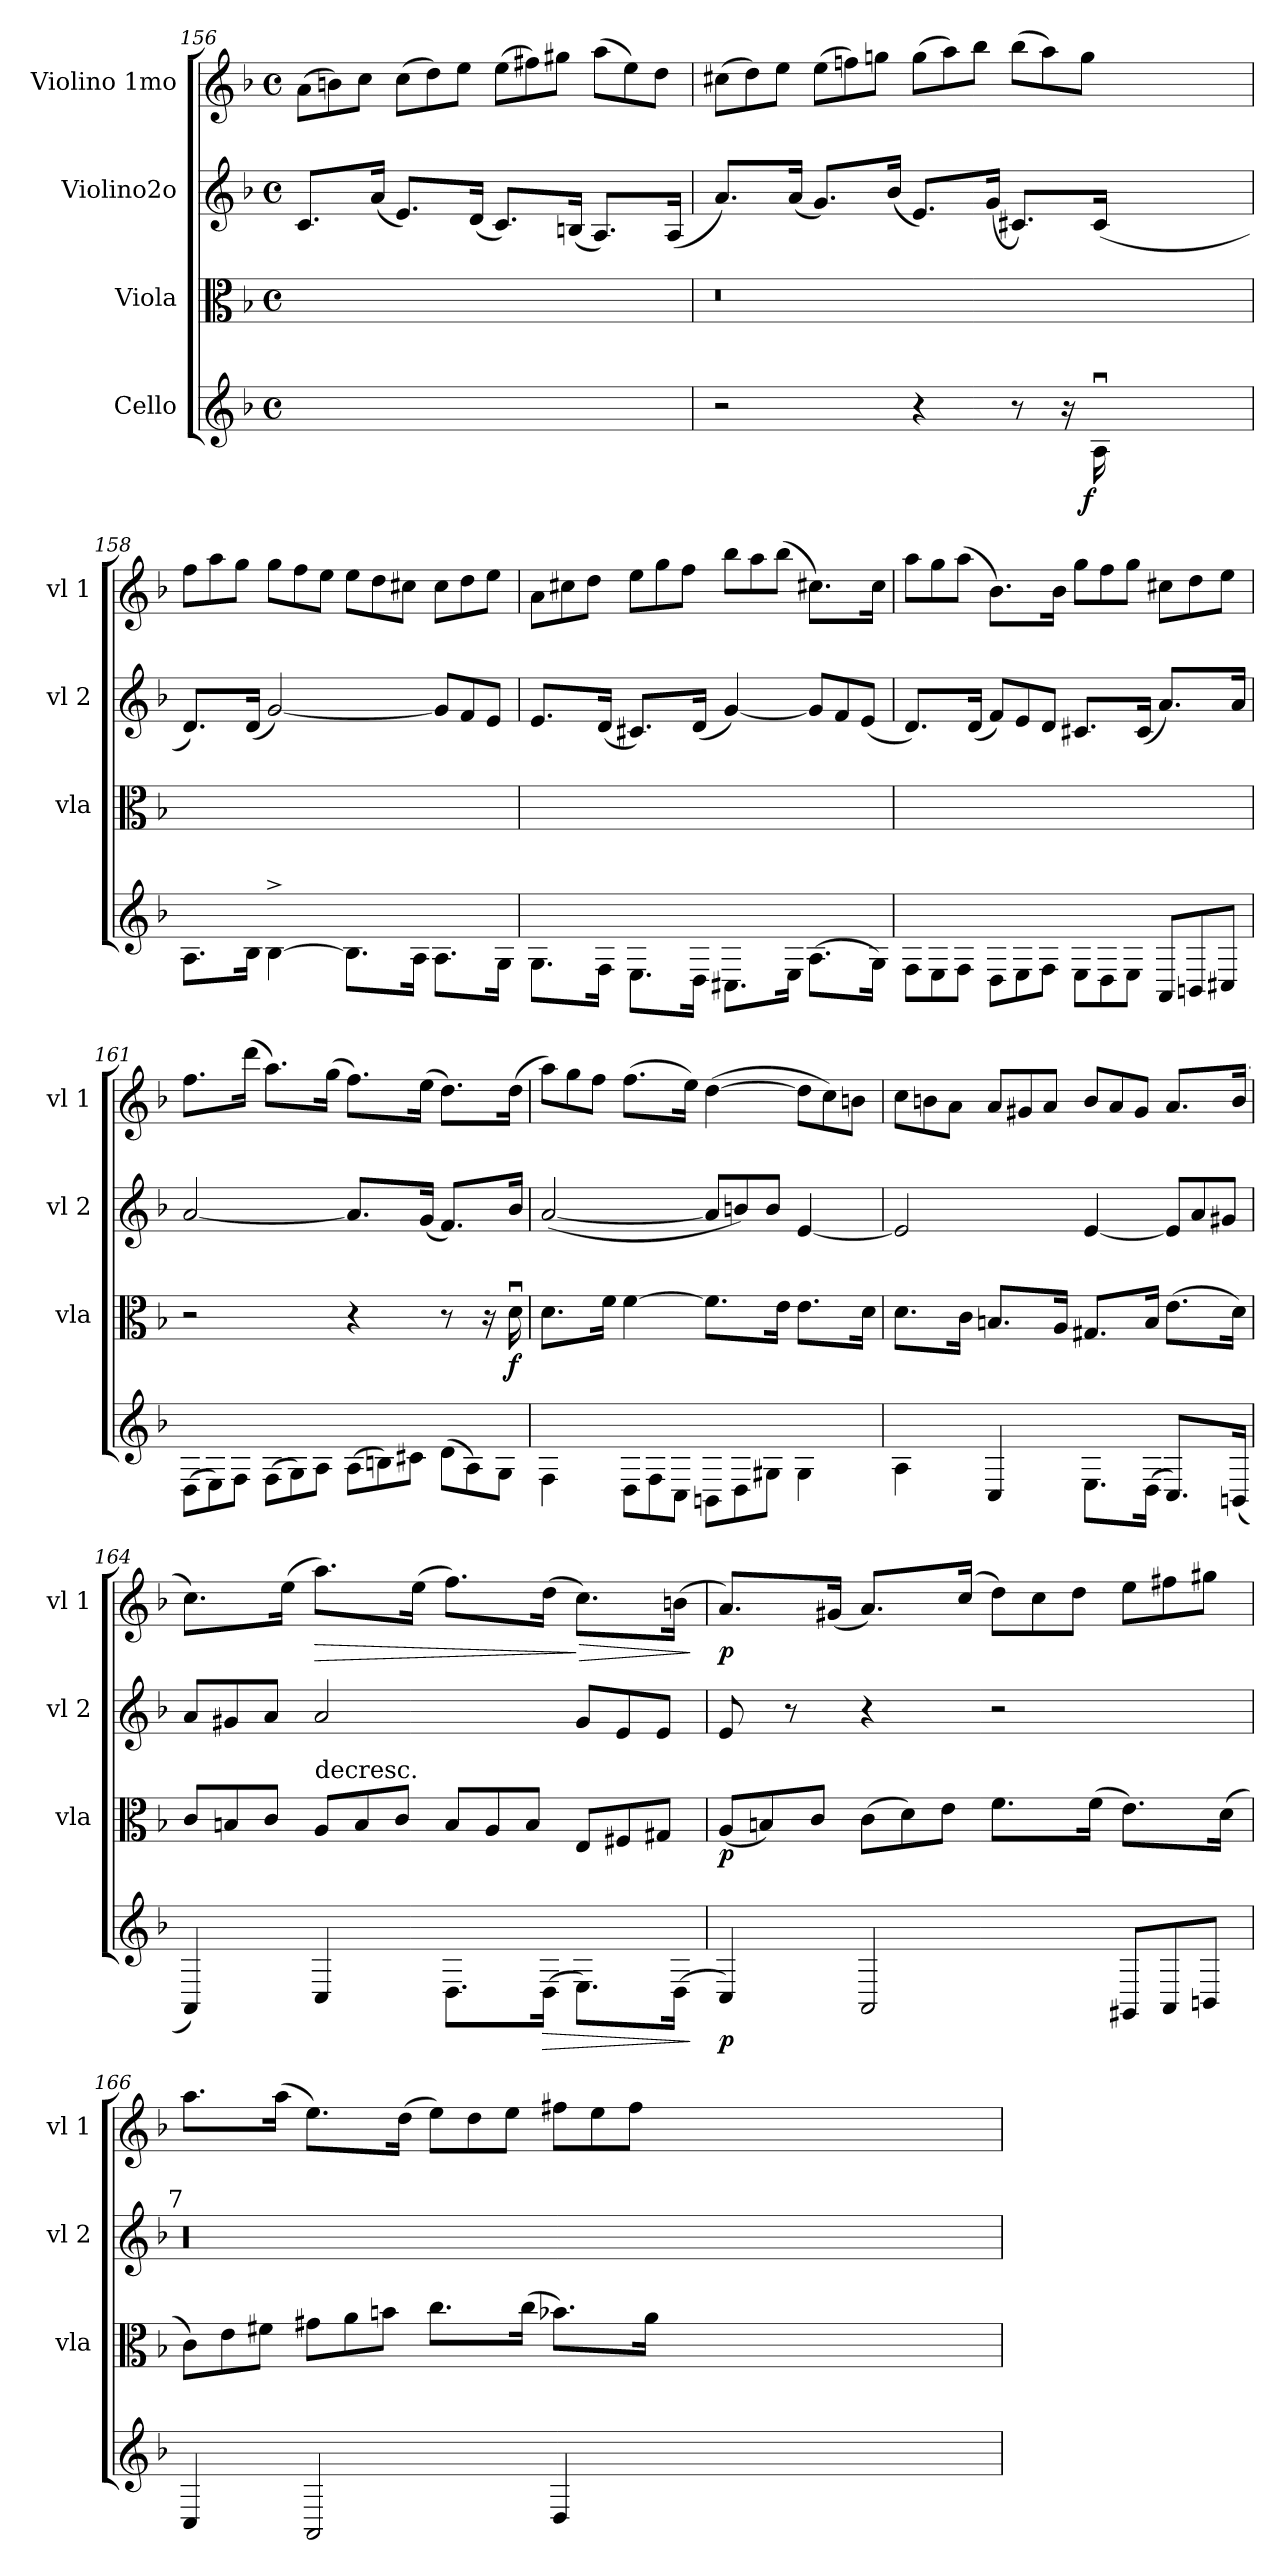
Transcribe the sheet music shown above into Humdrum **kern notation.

**kern	**dynam	**kern	**dynam	**kern	**kern	**dynam
*part4	*part4	*part3	*part3	*part2	*part1	*part1
*staff4	*staff4	*staff3	*staff3	*staff2	*staff1	*staff1
*I"Cello	*	*I"Viola	*	*I"Violino2o	*I"Violino 1mo	*
*	*	*I'vla	*	*I'vl 2	*I'vl 1	*
*clefG2	*	*clefC3	*	*clefG2	*clefG2	*
*k[b-]	*	*k[b-]	*	*k[b-]	*k[b-]	*
*M4/4	*	*M4/4	*	*M4/4	*M4/4	*
*met(c)	*	*met(c)	*	*met(c)	*met(c)	*
*	*	*	*	*	*Xtuplet	*
=156	=156	=156	=156	=156	=156	=156
1ryy	.	1ryy	.	8.c/L	(12a\L	.
.	.	.	.	.	12bn\)	.
.	.	.	.	.	12cc\J	.
.	.	.	.	(16a/Jk	.	.
.	.	.	.	8.e/L)	(12cc\L	.
.	.	.	.	.	12dd\)	.
.	.	.	.	.	12ee\J	.
.	.	.	.	(16d/Jk	.	.
.	.	.	.	8.c/L)	(12ee\L	.
.	.	.	.	.	12ff#X\)	.
.	.	.	.	.	12gg#X\J	.
.	.	.	.	(16Bn/Jk	.	.
.	.	.	.	8.A/L)	(12aa\L	.
.	.	.	.	.	12ee\)	.
.	.	.	.	.	12dd\J	.
.	.	.	.	(16A/Jk	.	.
=157	=157	=157	=157	=157	=157	=157
2r	.	0r	.	8.a/L)	(12cc#X\L	.
.	.	.	.	.	12dd\)	.
.	.	.	.	.	12ee\J	.
.	.	.	.	(16a/Jk	.	.
.	.	.	.	8.g/L)	(12ee\L	.
.	.	.	.	.	12ffn\)	.
.	.	.	.	.	12ggn\J	.
.	.	.	.	(16b-/Jk	.	.
4r	.	.	.	8.e/L)	(12gg\L	.
.	.	.	.	.	12aa\)	.
.	.	.	.	.	12bb-\J	.
.	.	.	.	(16g/Jk	.	.
8r	.	.	.	8.c#X/L)	(12bb-\L	.
.	.	.	.	.	12aa\)	.
16r	.	.	.	.	.	.
.	.	.	.	.	12gg\J	.
!	!LO:DY:rj	!	!	!	!	!
16Au\	f	.	.	(16c#/Jk	.	.
1ryy	.	.	.	1ryy	1ryy	.
=158	=158	=158	=158	=158	=158	=158
8.A\L	.	1ryy	.	8.d/L)	12ff\L	.
.	.	.	.	.	12aa\	.
.	.	.	.	.	12gg\J	.
16B-\Jk	.	.	.	(16d/Jk	.	.
[4B-^\	.	.	.	[2g/)	12gg\L	.
.	.	.	.	.	12ff\	.
.	.	.	.	.	12ee\J	.
8.B-\L]	.	.	.	.	12ee\L	.
.	.	.	.	.	12dd\	.
.	.	.	.	.	12cc#X\J	.
16A\Jk	.	.	.	.	.	.
*	*	*	*	*Xtuplet	*	*
8.A\L	.	.	.	12g/L]	12cc#\L	.
.	.	.	.	12f/	12dd\	.
.	.	.	.	12e/J	12ee\J	.
16G\Jk	.	.	.	.	.	.
=159	=159	=159	=159	=159	=159	=159
8.G\L	.	1ryy	.	8.e/L	12a\L	.
.	.	.	.	.	12cc#X\	.
.	.	.	.	.	12dd\J	.
16F\Jk	.	.	.	(16d/Jk	.	.
8.E\L	.	.	.	8.c#X/L)	12ee\L	.
.	.	.	.	.	12gg\	.
.	.	.	.	.	12ff\J	.
16D\Jk	.	.	.	(16d/Jk	.	.
8.C#X\L	.	.	.	[4g/)	12bb-\L	.
.	.	.	.	.	12aa\	.
.	.	.	.	.	(12bb-\J	.
16E\Jk	.	.	.	.	.	.
(8.A\L	.	.	.	12g/L]	8.cc#X\L)	.
.	.	.	.	12f/	.	.
.	.	.	.	(12e/J	.	.
16G\Jk)	.	.	.	.	16cc#\Jk	.
=160	=160	=160	=160	=160	=160	=160
*Xtuplet	*	*	*	*	*	*
12F\L	.	1ryy	.	8.d/L)	12aa\L	.
12E\	.	.	.	.	12gg\	.
12F\J	.	.	.	.	(12aa\J	.
.	.	.	.	(16d/Jk	.	.
12D\L	.	.	.	12f/L)	8.b-\L)	.
12E\	.	.	.	12e/	.	.
12F\J	.	.	.	12d/J	.	.
.	.	.	.	.	16b-\Jk	.
12E\L	.	.	.	8.c#X/L	12gg\L	.
12D\	.	.	.	.	12ff\	.
12E\J	.	.	.	.	12gg\J	.
.	.	.	.	(16c#/Jk	.	.
12AA/L	.	.	.	8.a/L)	12cc#X\L	.
12BBn/	.	.	.	.	12dd\	.
12C#X/J	.	.	.	.	12ee\J	.
.	.	.	.	16a/Jk	.	.
=161	=161	=161	=161	=161	=161	=161
(12D\L	.	2r	.	[2a/	8.ff\L	.
12E\)	.	.	.	.	.	.
12F\J	.	.	.	.	.	.
.	.	.	.	.	(16ddd\Jk	.
(12F\L	.	.	.	.	8.aa\L)	.
12G\)	.	.	.	.	.	.
12A\J	.	.	.	.	.	.
.	.	.	.	.	(16gg\Jk	.
(12A\L	.	4r	.	8.a/L]	8.ff\L)	.
12Bn\)	.	.	.	.	.	.
12c#X\J	.	.	.	.	.	.
.	.	.	.	(16g/Jk	(16ee\Jk	.
(12d\L	.	8r	.	8.f/L)	8.dd\L)	.
12A\)	.	.	.	.	.	.
.	.	16r	.	.	.	.
12G\J	.	.	.	.	.	.
.	.	16du\	f	16b-/Jk	(16dd\Jk	.
=162	=162	=162	=162	=162	=162	=162
4F\	.	8.d\L	.	([2a/	12aa\L)	.
.	.	.	.	.	12gg\	.
.	.	.	.	.	12ff\J	.
.	.	16f\Jk	.	.	.	.
12D\L	.	[4f\	.	.	(8.ff\L	.
12F\	.	.	.	.	.	.
12C\J	.	.	.	.	.	.
.	.	.	.	.	16ee\Jk)	.
12BBn\L	.	8.f\L]	.	12a/L]	([4dd\	.
12D\	.	.	.	12bn/)	.	.
12G#X\J	.	.	.	12b/J	.	.
.	.	16e\Jk	.	.	.	.
4G#\	.	8.e\L	.	[4e/	12dd\L]	.
.	.	.	.	.	12cc\)	.
.	.	.	.	.	12bn\J	.
.	.	16d\Jk	.	.	.	.
=163	=163	=163	=163	=163	=163	=163
4A\	.	8.d\L	.	2e/]	12cc\L	.
.	.	.	.	.	12bn\	.
.	.	.	.	.	12a\J	.
.	.	16c\Jk	.	.	.	.
4C/	.	8.Bn/L	.	.	12a/L	.
.	.	.	.	.	12g#X/	.
.	.	.	.	.	12a/J	.
.	.	16A/Jk	.	.	.	.
8.E\L	.	8.G#X/L	.	[4e/	12b/L	.
.	.	.	.	.	12a/	.
.	.	.	.	.	12g#/J	.
(16D\Jk	.	16B/Jk	.	.	.	.
8.C/L)	.	(8.e\L	.	12e/L]	8.a/L	.
.	.	.	.	12a/	.	.
.	.	.	.	12g#X/J	.	.
(16BBn/Jk	.	16d\Jk)	.	.	(<16b/Jk	.
=164	=164	=164	=164	=164	=164	=164
*	*	*Xtuplet	*	*	*	*
4AA/)	.	12c/L	.	12a/L	8.cc\L)	.
.	.	12Bn/	.	12g#X/	.	.
.	.	12c/J	.	12a/J	.	.
.	.	.	.	.	(16ee\Jk	.
!	!	!LO:TX:t=decresc.	!	!	!	!
!	!	!	!	!	!	!LO:HP:b
4C/	.	12A/L	.	2a/	8.aa\L)	>
.	.	12B/	.	.	.	.
.	.	12c/J	.	.	.	.
.	.	.	.	.	(16ee\Jk	.
8.D\L	.	12B/L	.	.	8.ff\L)	.
.	.	12A/	.	.	.	.
.	.	12B/J	.	.	.	.
!	!LO:HP:b	!	!	!	!	!
(16D\Jk	>	.	.	.	(16dd\Jk	.
!	!	!	!	!	!	!LO:HP:n=1:b
8.E\L)	.	12E/L	.	12g#/L	8.cc\L)	] >
.	.	12F#X/	.	12e/	.	.
.	.	12G#X/J	.	12e/J	.	.
(16D\Jk	.	.	.	.	(16bn\Jk	.
.	]	.	.	.	.	]
=165	=165	=165	=165	=165	=165	=165
4C/)	p	(12A/L	p	8e/	8.a/L)	p
.	.	12Bn/)	.	.	.	.
.	.	.	.	8r	.	.
.	.	12c/J	.	.	.	.
.	.	.	.	.	(16g#X/Jk	.
2AA/	.	(12c\L	.	4r	8.a/L)	.
.	.	12d\)	.	.	.	.
.	.	12e\J	.	.	.	.
.	.	.	.	.	(16cc/Jk	.
.	.	8.f\L	.	2r	12dd\L)	.
.	.	.	.	.	12cc\	.
.	.	.	.	.	12dd\J	.
.	.	(16f\Jk	.	.	.	.
12GG#X/L	.	8.e\L)	.	.	12ee\L	.
12AA/	.	.	.	.	12ff#X\	.
12BBn/J	.	.	.	.	12gg#X\J	.
.	.	(16d\Jk	.	.	.	.
=166	=166	=166	=166	=166	=166	=166
!	!	!	!	!LO:TX:a:rj:t=7	!	!
4C/	.	12c\L)	.	00r	8.aa\L	.
.	.	12e\	.	.	.	.
.	.	12f#X\J	.	.	.	.
.	.	.	.	.	(16aa\Jk	.
2AA/	.	12g#X\L	.	.	8.ee\L)	.
.	.	12a\	.	.	.	.
.	.	12bn\J	.	.	.	.
.	.	.	.	.	(16dd\Jk	.
.	.	8.cc\L	.	.	12ee\L)	.
.	.	.	.	.	12dd\	.
.	.	.	.	.	12ee\J	.
.	.	(16cc\Jk	.	.	.	.
4D/	.	8.b-X\L)	.	.	12ff#X\L	.
.	.	.	.	.	12ee\	.
.	.	.	.	.	12ff#\J	.
.	.	16a\Jk	.	.	.	.
0.ryy	.	0.ryy	.	.	0.ryy	.
=	=	=	=	=	=	=
*-	*-	*-	*-	*-	*-	*-
